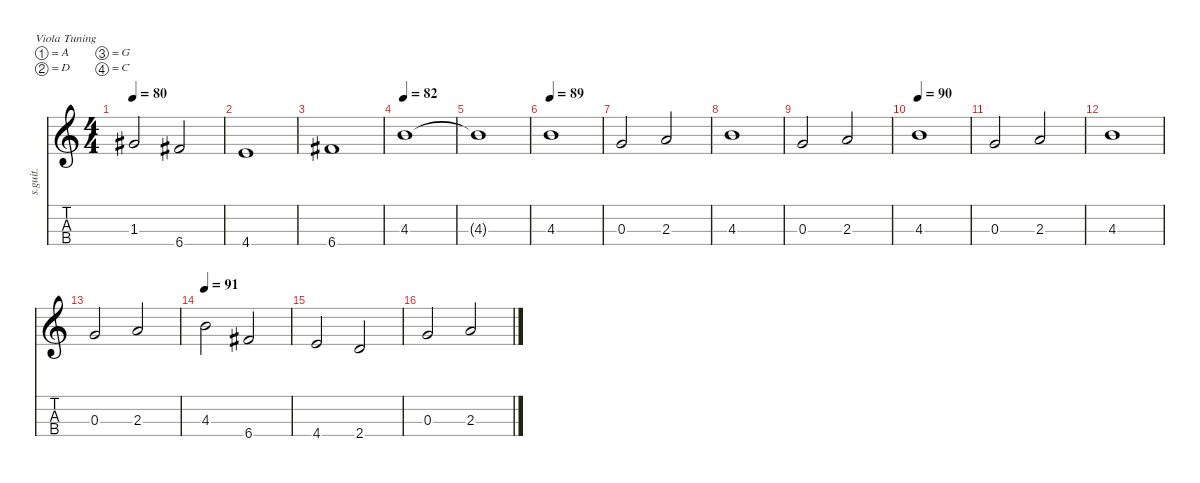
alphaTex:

\defaultSystemsLayout 4
\hideDynamics
\bracketExtendMode nobrackets
\track (" (Viola 2)" "s.guit.") {instrument viola}
\staff {score tabs}
\tuning (A4 D4 G3 C3)
\displaytranspose 12
\ts (4 4)
\tempo 80
\clef g2
\ks c
1.3{acc #}.2{lyrics (0 "") lyrics (1 "") lyrics (2 "") lyrics (3 "") lyrics (4 "") dy mp} 6.4{acc #}.2{lyrics (0 "") lyrics (1 "") lyrics (2 "") lyrics (3 "") lyrics (4 "")} |
4.4.1{lyrics (0 "") lyrics (1 "") lyrics (2 "") lyrics (3 "") lyrics (4 "")} |
6.4{acc #}.1{lyrics (0 "") lyrics (1 "") lyrics (2 "") lyrics (3 "") lyrics (4 "")} |
\tempo 82
4.3.1{lyrics (0 "") lyrics (1 "") lyrics (2 "") lyrics (3 "") lyrics (4 "")} |
4.3{t}.1{lyrics (0 "") lyrics (1 "") lyrics (2 "") lyrics (3 "") lyrics (4 "")} |
\tempo 89
4.3.1{lyrics (0 "") lyrics (1 "") lyrics (2 "") lyrics (3 "") lyrics (4 "")} |
0.3.2{lyrics (0 "") lyrics (1 "") lyrics (2 "") lyrics (3 "") lyrics (4 "")} 2.3.2{lyrics (0 "") lyrics (1 "") lyrics (2 "") lyrics (3 "") lyrics (4 "")} |
4.3.1{lyrics (0 "") lyrics (1 "") lyrics (2 "") lyrics (3 "") lyrics (4 "")} |
0.3.2{lyrics (0 "") lyrics (1 "") lyrics (2 "") lyrics (3 "") lyrics (4 "")} 2.3.2{lyrics (0 "") lyrics (1 "") lyrics (2 "") lyrics (3 "") lyrics (4 "")} |
\tempo 90
4.3.1{lyrics (0 "") lyrics (1 "") lyrics (2 "") lyrics (3 "") lyrics (4 "")} |
0.3.2{lyrics (0 "") lyrics (1 "") lyrics (2 "") lyrics (3 "") lyrics (4 "")} 2.3.2{lyrics (0 "") lyrics (1 "") lyrics (2 "") lyrics (3 "") lyrics (4 "")} |
4.3.1{lyrics (0 "") lyrics (1 "") lyrics (2 "") lyrics (3 "") lyrics (4 "")} |
0.3.2{lyrics (0 "") lyrics (1 "") lyrics (2 "") lyrics (3 "") lyrics (4 "")} 2.3.2{lyrics (0 "") lyrics (1 "") lyrics (2 "") lyrics (3 "") lyrics (4 "")} |
\tempo 91
4.3.2{lyrics (0 "") lyrics (1 "") lyrics (2 "") lyrics (3 "") lyrics (4 "")} 6.4{acc #}.2{lyrics (0 "") lyrics (1 "") lyrics (2 "") lyrics (3 "") lyrics (4 "")} |
4.4.2{lyrics (0 "") lyrics (1 "") lyrics (2 "") lyrics (3 "") lyrics (4 "")} 2.4.2{lyrics (0 "") lyrics (1 "") lyrics (2 "") lyrics (3 "") lyrics (4 "")} |
0.3.2{lyrics (0 "") lyrics (1 "") lyrics (2 "") lyrics (3 "") lyrics (4 "")} 2.3.2{lyrics (0 "") lyrics (1 "") lyrics (2 "") lyrics (3 "") lyrics (4 "")}
